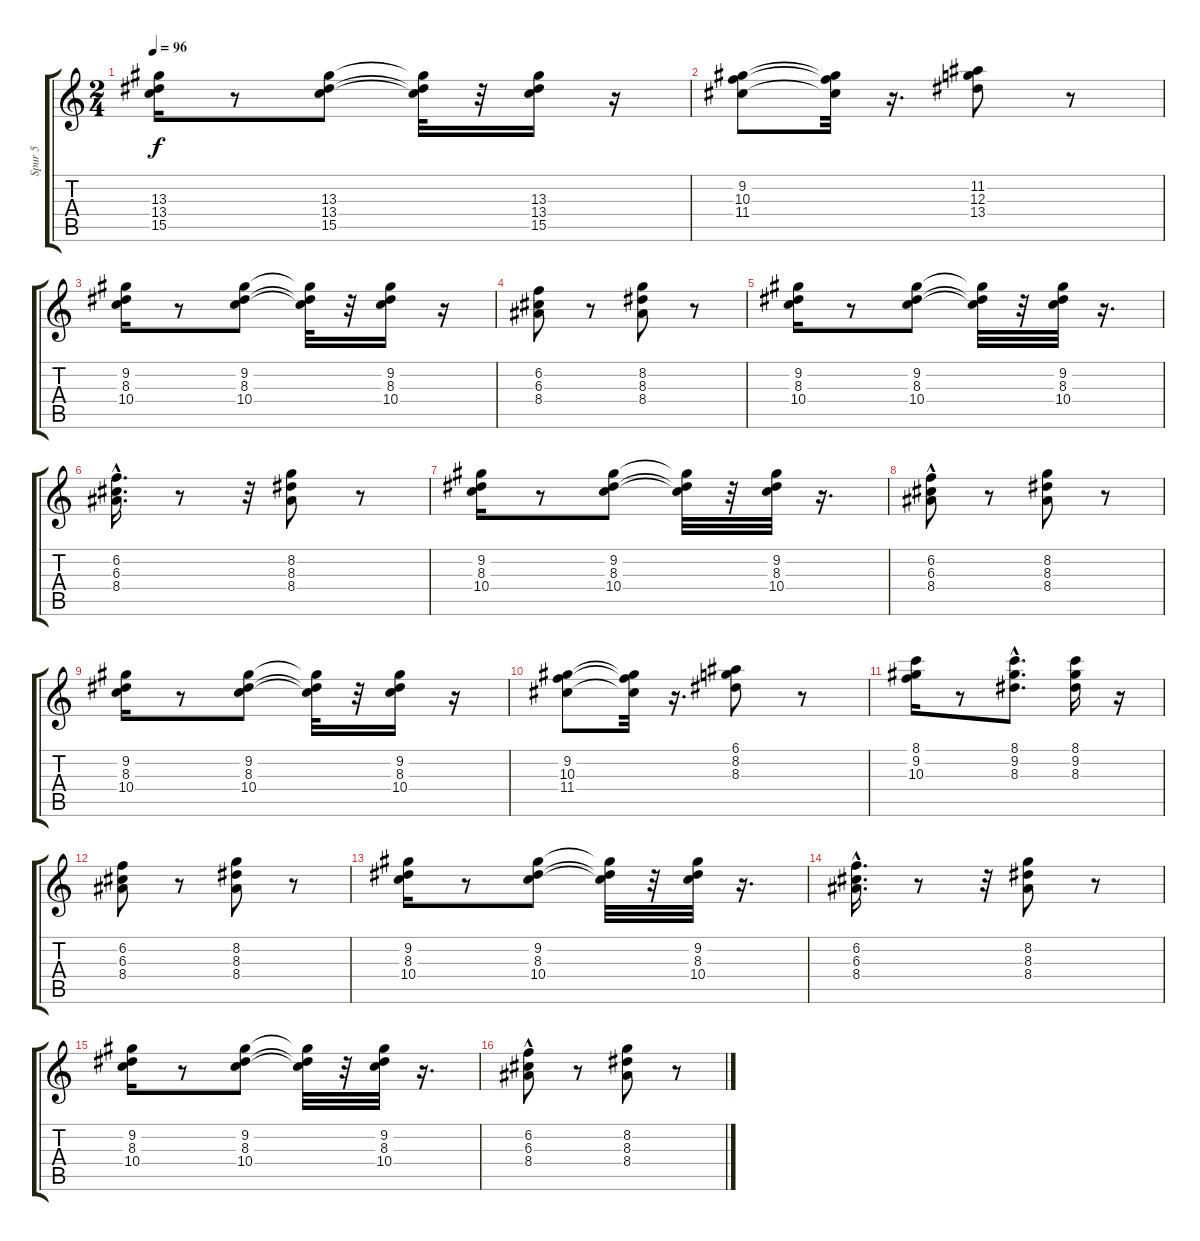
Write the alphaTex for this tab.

\track ("Spur 5" "Spur 5") {instrument electricguitarclean}
\staff {score tabs}
\tuning (E4 B3 G3 D3 A2 E2) {hide}
\ts (2 4)
\tempo 96
\clef g2
\ks c
(13.3 13.4 15.5).16{dy f} r.8 (13.3 13.4 15.5).8 (13.3{t} 13.4{t} 15.5{t}).32 r.32 (13.3 13.4 15.5).16 r.16 |
(9.2 10.3 11.4).8 (9.2{t} 10.3{t} 11.4{t}).32 r.16{d} (11.2 12.3 13.4).8 r.8 |
(9.2 8.3 10.4).16 r.8 (9.2 8.3 10.4).8 (9.2{t} 8.3{t} 10.4{t}).32 r.32 (9.2 8.3 10.4).16 r.16 |
(6.2 6.3 8.4).8 r.8 (8.2 8.3 8.4).8 r.8 |
(9.2 8.3 10.4).16 r.8 (9.2 8.3 10.4).8 (9.2{t} 8.3{t} 10.4{t}).32 r.32 (9.2 8.3 10.4).32 r.16{d} |
(6.2{hac} 6.3{hac} 8.4{hac}).16{d} r.8 r.32 (8.2 8.3 8.4).8 r.8 |
(9.2 8.3 10.4).16 r.8 (9.2 8.3 10.4).8 (9.2{t} 8.3{t} 10.4{t}).32 r.32 (9.2 8.3 10.4).32 r.16{d} |
(6.2{hac} 6.3 8.4).8 r.8 (8.2 8.3 8.4).8 r.8 |
(9.2 8.3 10.4).16 r.8 (9.2 8.3 10.4).8 (9.2{t} 8.3{t} 10.4{t}).32 r.32 (9.2 8.3 10.4).16 r.16 |
(9.2 10.3 11.4).8 (9.2{t} 10.3{t} 11.4{t}).32 r.16{d} (6.1 8.2 8.3).8 r.8 |
(8.1 9.2 10.3).16 r.8 (8.1{hac} 9.2 8.3).8{d} (8.1 9.2 8.3).16 r.16 |
(6.2 6.3 8.4).8 r.8 (8.2 8.3 8.4).8 r.8 |
(9.2 8.3 10.4).16 r.8 (9.2 8.3 10.4).8 (9.2{t} 8.3{t} 10.4{t}).32 r.32 (9.2 8.3 10.4).32 r.16{d} |
(6.2{hac} 6.3{hac} 8.4{hac}).16{d} r.8 r.32 (8.2 8.3 8.4).8 r.8 |
(9.2 8.3 10.4).16 r.8 (9.2 8.3 10.4).8 (9.2{t} 8.3{t} 10.4{t}).32 r.32 (9.2 8.3 10.4).32 r.16{d} |
(6.2{hac} 6.3 8.4).8 r.8 (8.2 8.3 8.4).8 r.8
